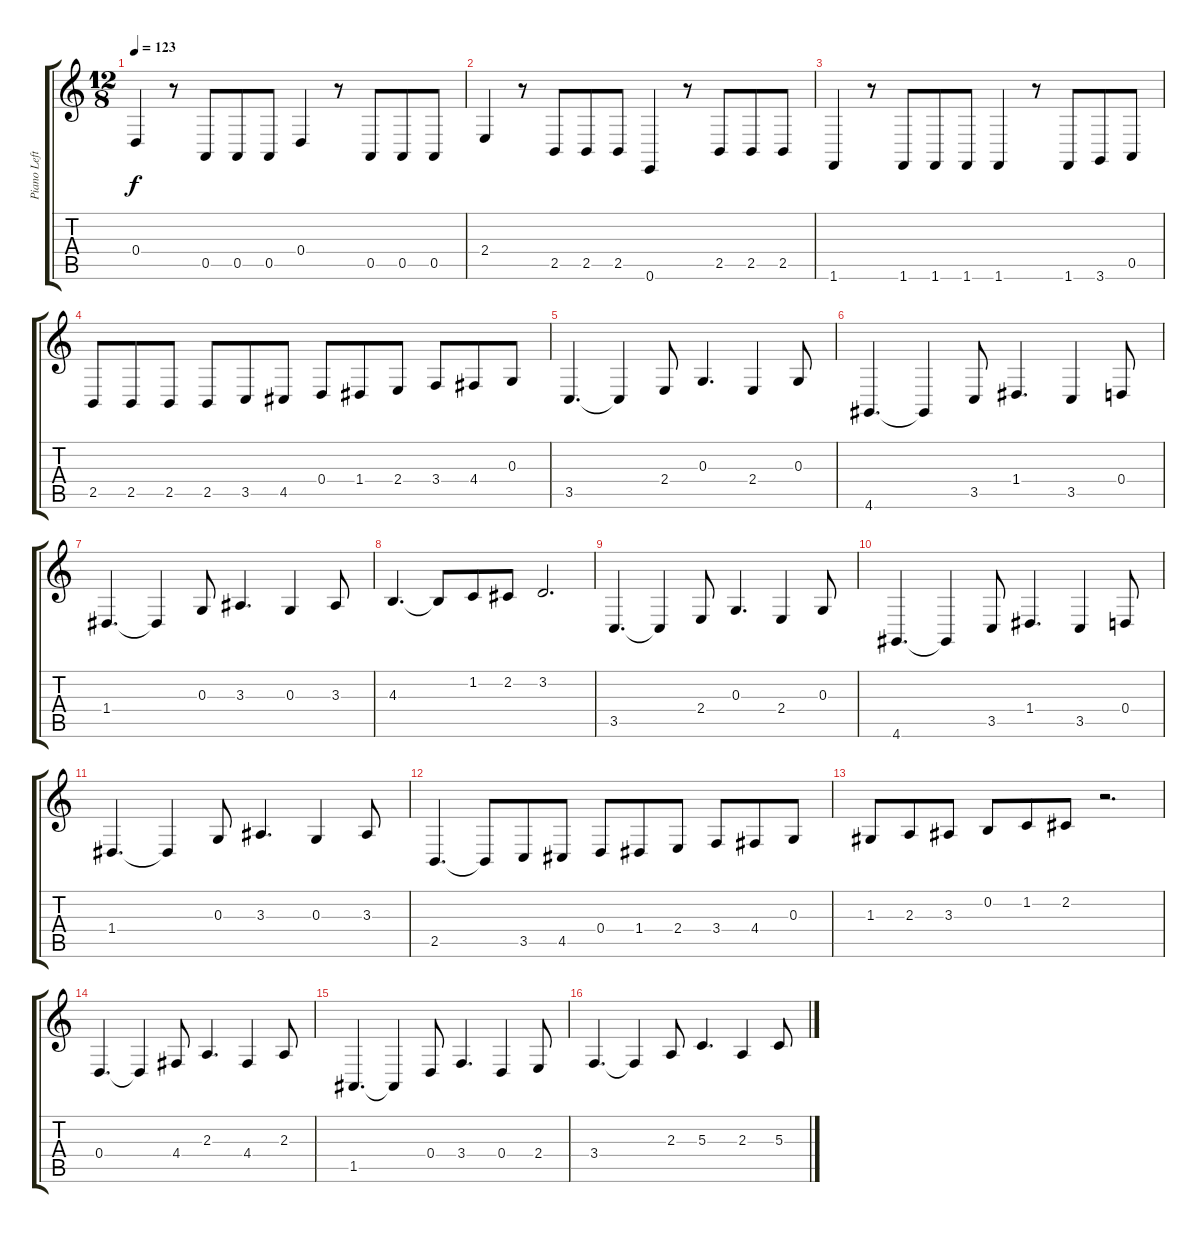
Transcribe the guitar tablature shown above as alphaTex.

\track ("Piano Left" "Piano Left") {instrument acousticgrandpiano}
\staff {score tabs}
\tuning (E4 B3 G3 D3 A2 E2) {hide}
\ts (12 8)
\tempo 123
\clef g2
\ks c
0.4.4{dy f} r.8 0.5.8 0.5.8 0.5.8 0.4.4 r.8 0.5.8 0.5.8 0.5.8 |
2.4.4 r.8 2.5.8 2.5.8 2.5.8 0.6.4 r.8 2.5.8 2.5.8 2.5.8 |
1.6.4 r.8 1.6.8 1.6.8 1.6.8 1.6.4 r.8 1.6.8 3.6.8 0.5.8 |
2.5.8 2.5.8 2.5.8 2.5.8 3.5.8 4.5.8 0.4.8 1.4.8 2.4.8 3.4.8 4.4.8 0.3.8 |
3.5.4{d} 3.5{t}.4 2.4.8 0.3.4{d} 2.4.4 0.3.8 |
4.6.4{d} 4.6{t}.4 3.5.8 1.4.4{d} 3.5.4 0.4.8 |
1.4.4{d} 1.4{t}.4 0.3.8 3.3.4{d} 0.3.4 3.3.8 |
4.3.4{d} 4.3{t}.8 1.2.8 2.2.8 3.2.2{d} |
3.5.4{d} 3.5{t}.4 2.4.8 0.3.4{d} 2.4.4 0.3.8 |
4.6.4{d} 4.6{t}.4 3.5.8 1.4.4{d} 3.5.4 0.4.8 |
1.4.4{d} 1.4{t}.4 0.3.8 3.3.4{d} 0.3.4 3.3.8 |
2.5.4{d} 2.5{t}.8 3.5.8 4.5.8 0.4.8 1.4.8 2.4.8 3.4.8 4.4.8 0.3.8 |
1.3.8 2.3.8 3.3.8 0.2.8 1.2.8 2.2.8 r.2{d} |
0.4.4{d} 0.4{t}.4 4.4.8 2.3.4{d} 4.4.4 2.3.8 |
1.5.4{d} 1.5{t}.4 0.4.8 3.4.4{d} 0.4.4 2.4.8 |
3.4.4{d} 3.4{t}.4 2.3.8 5.3.4{d} 2.3.4 5.3.8
